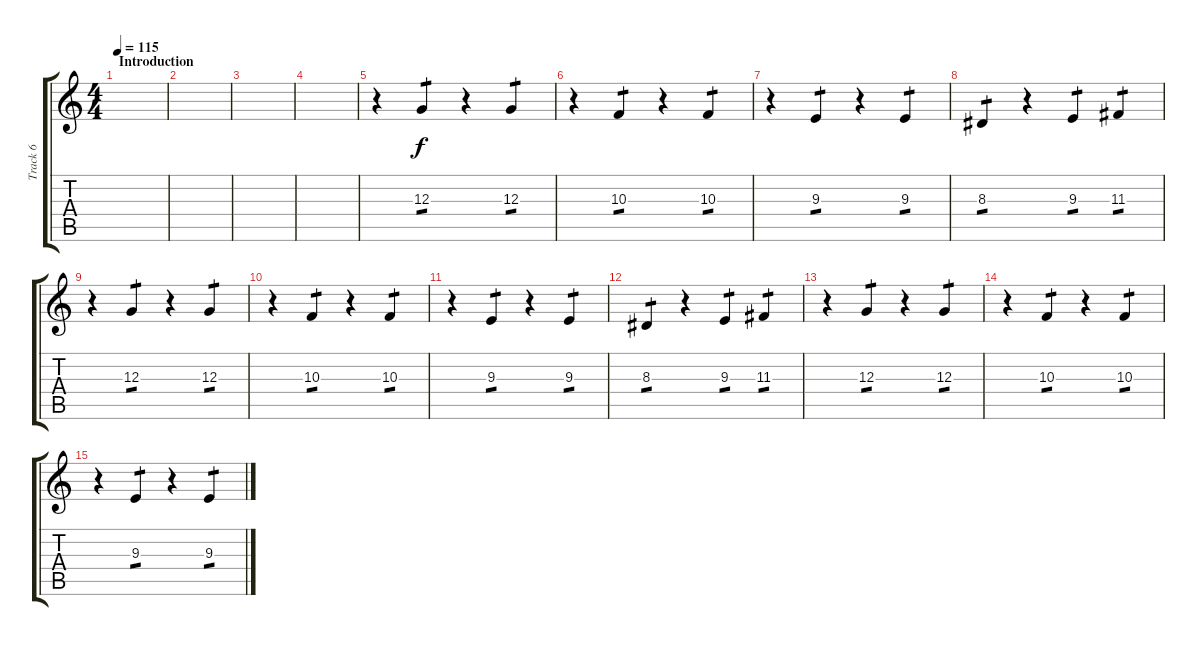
\track ("Track 6" "Track 6") {instrument synthvoice}
\staff {score tabs}
\tuning (E4 B3 G3 D3 A2 E2) {hide}
\ts (4 4)
\section ("" "Introduction")
\tempo 115
\clef g2
\ks c
|
|
|
|
r.4 12.3.4{tp 1} r.4 12.3.4{tp 1} |
r.4 10.3.4{tp 1} r.4 10.3.4{tp 1} |
r.4 9.3.4{tp 1} r.4 9.3.4{tp 1} |
8.3.4{tp 1} r.4 9.3.4{tp 1} 11.3.4{tp 1} |
r.4 12.3.4{tp 1} r.4 12.3.4{tp 1} |
r.4 10.3.4{tp 1} r.4 10.3.4{tp 1} |
r.4 9.3.4{tp 1} r.4 9.3.4{tp 1} |
8.3.4{tp 1} r.4 9.3.4{tp 1} 11.3.4{tp 1} |
r.4 12.3.4{tp 1} r.4 12.3.4{tp 1} |
r.4 10.3.4{tp 1} r.4 10.3.4{tp 1} |
r.4 9.3.4{tp 1} r.4 9.3.4{tp 1}
